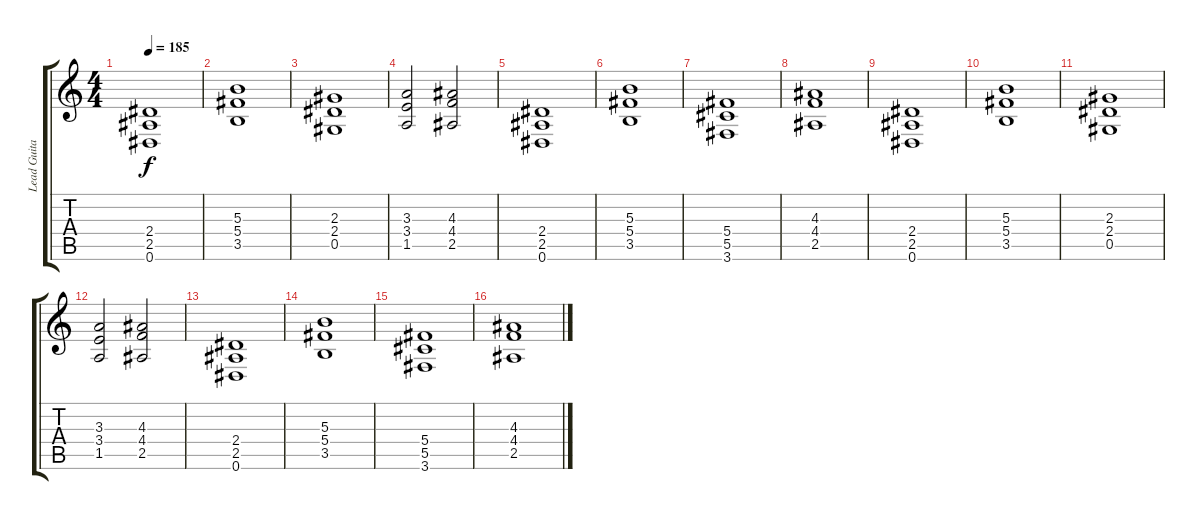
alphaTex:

\track ("Lead Guitar" "Lead Guita") {instrument distortionguitar}
\staff {score tabs}
\tuning (Eb4 Bb3 Gb3 Db3 Ab2 Eb2) {hide}
\ts (4 4)
\tempo 185
\clef g2
\ks c
(2.4 2.5 0.6).1{dy f} |
(5.3 5.4 3.5).1 |
(2.3 2.4 0.5).1 |
(3.3 3.4 1.5).2 (4.3 4.4 2.5).2 |
(2.4 2.5 0.6).1 |
(5.3 5.4 3.5).1 |
(5.4 5.5 3.6).1 |
(4.3 4.4 2.5).1 |
(2.4 2.5 0.6).1 |
(5.3 5.4 3.5).1 |
(2.3 2.4 0.5).1 |
(3.3 3.4 1.5).2 (4.3 4.4 2.5).2 |
(2.4 2.5 0.6).1 |
(5.3 5.4 3.5).1 |
(5.4 5.5 3.6).1 |
(4.3 4.4 2.5).1
